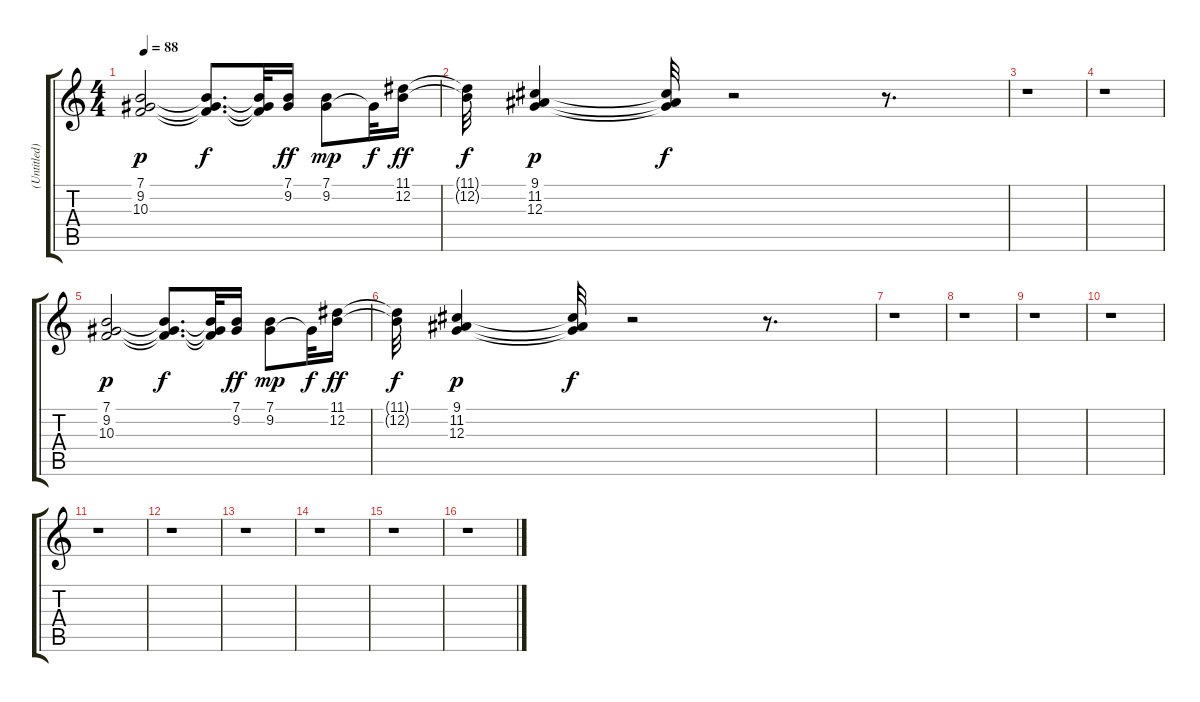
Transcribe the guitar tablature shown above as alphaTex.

\track ("(Untitled)" "(Untitled)") {instrument synthvoice}
\staff {score tabs}
\tuning (E4 B3 G3 D3 A2 E2) {hide}
\ts (4 4)
\tempo 88
\clef g2
\ks c
(7.1 9.2 10.3).2{dy p} (7.1{t} 9.2{t} 10.3{t}).8{d dy f} (7.1{t} 9.2{t} 10.3{t}).32 (7.1 9.2).16{dy ff} (7.1 9.2).8{dy mp} 9.2{t}.32{dy f} (11.1 12.2).16{dy ff} |
(11.1{t} 12.2{t}).32{dy f} (9.1 11.2 12.3).4{dy p} (9.1{t} 11.2{t} 12.3{t}).32{dy f} r.2 r.8{d} |
r.1 |
r.1 |
(7.1 9.2 10.3).2{dy p} (7.1{t} 9.2{t} 10.3{t}).8{d dy f} (7.1{t} 9.2{t} 10.3{t}).32 (7.1 9.2).16{dy ff} (7.1 9.2).8{dy mp} 9.2{t}.32{dy f} (11.1 12.2).16{dy ff} |
(11.1{t} 12.2{t}).32{dy f} (9.1 11.2 12.3).4{dy p} (9.1{t} 11.2{t} 12.3{t}).32{dy f} r.2 r.8{d} |
r.1 |
r.1 |
r.1 |
r.1 |
r.1 |
r.1 |
r.1 |
r.1 |
r.1 |
r.1
